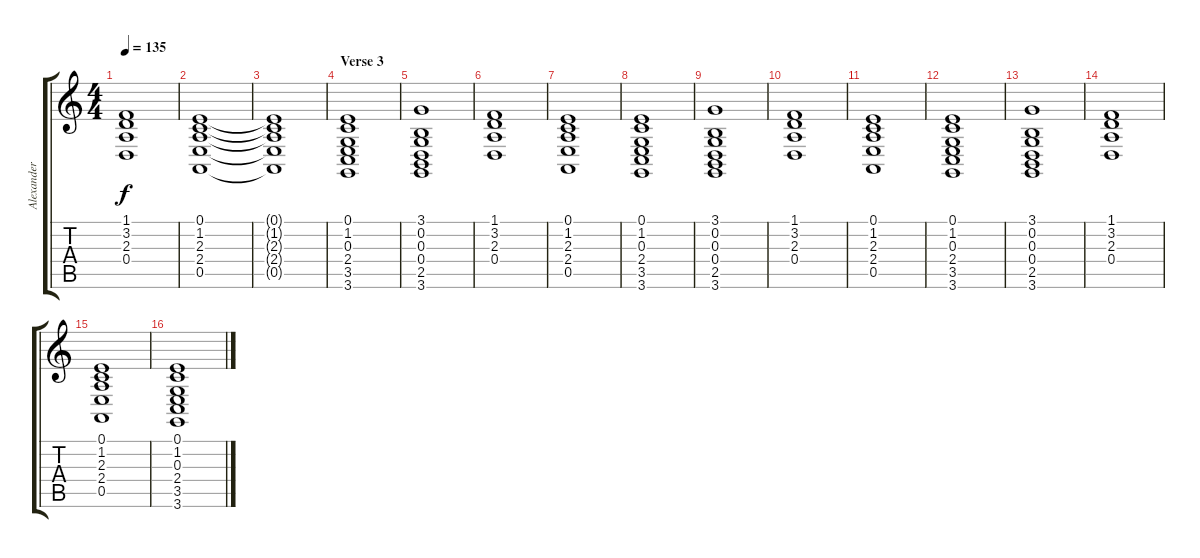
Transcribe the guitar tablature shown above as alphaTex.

\track ("Alexander Ulyanin" "Alexander ") {instrument stringensemble1}
\staff {score tabs}
\tuning (E4 B3 G3 D3 A2 E2) {hide}
\ts (4 4)
\tempo 135
\clef g2
\ks c
(1.1 3.2 2.3 0.4).1{dy f} |
(0.1 1.2 2.3 2.4 0.5).1 |
(0.1{t} 1.2{t} 2.3{t} 2.4{t} 0.5{t}).1{volume 4} |
\section ("" "Verse 3")
(0.1 1.2 0.3 2.4 3.5 3.6).1 |
(3.1 0.2 0.3 0.4 2.5 3.6).1 |
(1.1 3.2 2.3 0.4).1 |
(0.1 1.2 2.3 2.4 0.5).1 |
(0.1 1.2 0.3 2.4 3.5 3.6).1 |
(3.1 0.2 0.3 0.4 2.5 3.6).1 |
(1.1 3.2 2.3 0.4).1 |
(0.1 1.2 2.3 2.4 0.5).1 |
(0.1 1.2 0.3 2.4 3.5 3.6).1 |
(3.1 0.2 0.3 0.4 2.5 3.6).1 |
(1.1 3.2 2.3 0.4).1 |
(0.1 1.2 2.3 2.4 0.5).1 |
(0.1 1.2 0.3 2.4 3.5 3.6).1
